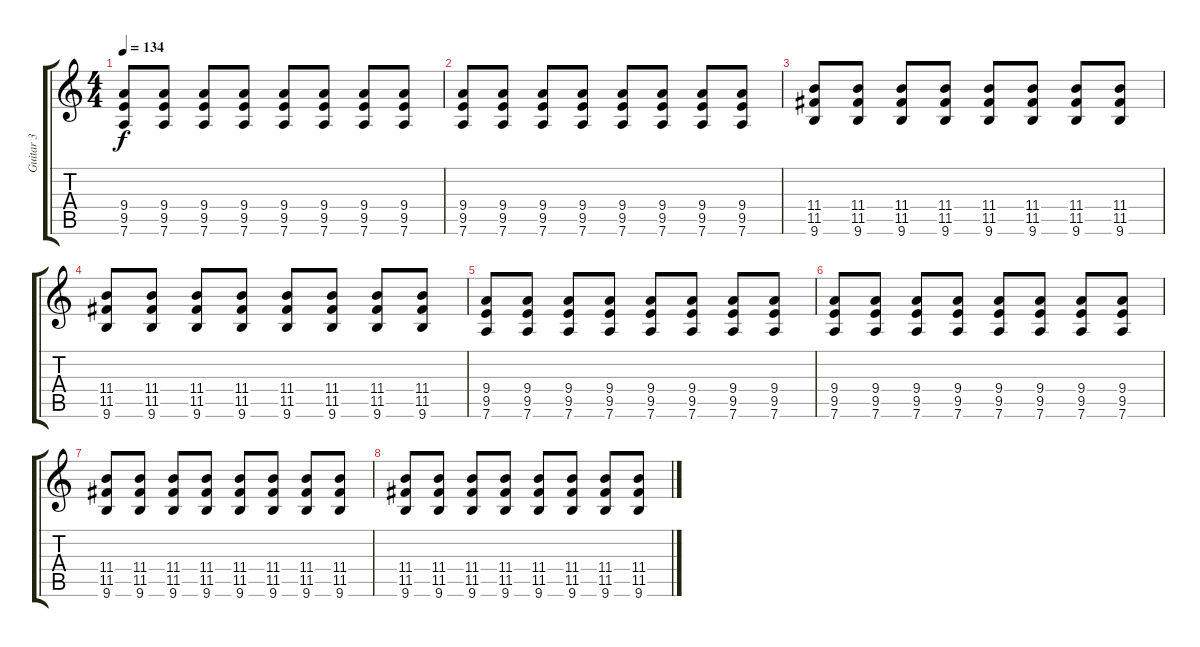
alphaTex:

\track ("Guitar 3" "Guitar 3") {instrument overdrivenguitar}
\staff {score tabs}
\tuning (D4 A3 F3 C3 G2 D2) {hide}
\ts (4 4)
\tempo 134
\clef g2
\ks c
(9.4 9.5 7.6).8{dy f} (9.4 9.5 7.6).8 (9.4 9.5 7.6).8 (9.4 9.5 7.6).8 (9.4 9.5 7.6).8 (9.4 9.5 7.6).8 (9.4 9.5 7.6).8 (9.4 9.5 7.6).8 |
(9.4 9.5 7.6).8 (9.4 9.5 7.6).8 (9.4 9.5 7.6).8 (9.4 9.5 7.6).8 (9.4 9.5 7.6).8 (9.4 9.5 7.6).8 (9.4 9.5 7.6).8 (9.4 9.5 7.6).8 |
(11.4 11.5 9.6).8 (11.4 11.5 9.6).8 (11.4 11.5 9.6).8 (11.4 11.5 9.6).8 (11.4 11.5 9.6).8 (11.4 11.5 9.6).8 (11.4 11.5 9.6).8 (11.4 11.5 9.6).8 |
(11.4 11.5 9.6).8 (11.4 11.5 9.6).8 (11.4 11.5 9.6).8 (11.4 11.5 9.6).8 (11.4 11.5 9.6).8 (11.4 11.5 9.6).8 (11.4 11.5 9.6).8 (11.4 11.5 9.6).8 |
(9.4 9.5 7.6).8 (9.4 9.5 7.6).8 (9.4 9.5 7.6).8 (9.4 9.5 7.6).8 (9.4 9.5 7.6).8 (9.4 9.5 7.6).8 (9.4 9.5 7.6).8 (9.4 9.5 7.6).8 |
(9.4 9.5 7.6).8 (9.4 9.5 7.6).8 (9.4 9.5 7.6).8 (9.4 9.5 7.6).8 (9.4 9.5 7.6).8 (9.4 9.5 7.6).8 (9.4 9.5 7.6).8 (9.4 9.5 7.6).8 |
(11.4 11.5 9.6).8 (11.4 11.5 9.6).8 (11.4 11.5 9.6).8 (11.4 11.5 9.6).8 (11.4 11.5 9.6).8 (11.4 11.5 9.6).8 (11.4 11.5 9.6).8 (11.4 11.5 9.6).8 |
(11.4 11.5 9.6).8 (11.4 11.5 9.6).8 (11.4 11.5 9.6).8 (11.4 11.5 9.6).8 (11.4 11.5 9.6).8 (11.4 11.5 9.6).8 (11.4 11.5 9.6).8 (11.4 11.5 9.6).8
